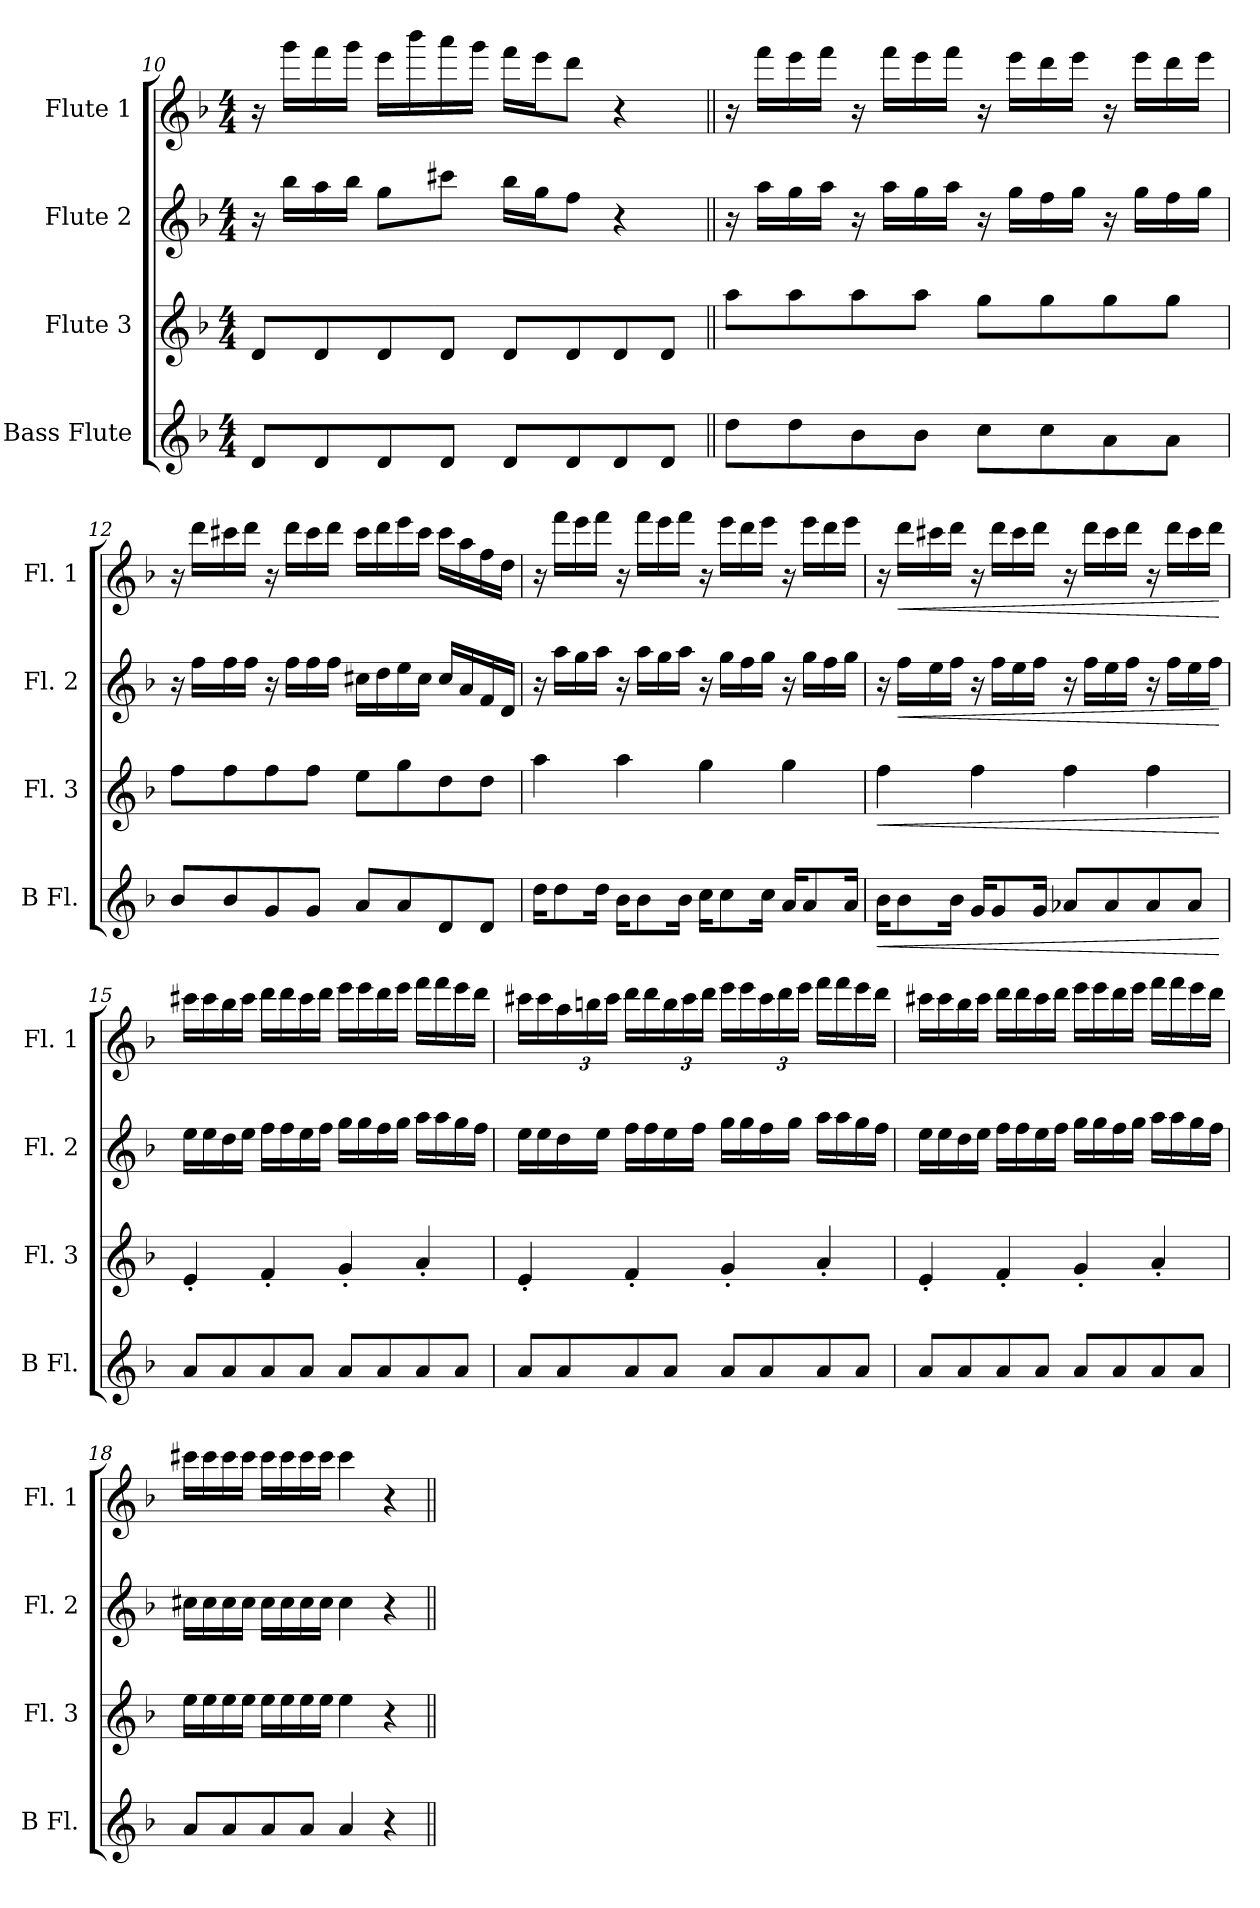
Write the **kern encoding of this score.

**kern	**dynam	**kern	**dynam	**kern	**dynam	**kern	**dynam
*part4	*part4	*part3	*part3	*part2	*part2	*part1	*part1
*staff4	*staff4	*staff3	*staff3	*staff2	*staff2	*staff1	*staff1
*I"Bass Flute	*	*I"Flute 3	*	*I"Flute 2	*	*I"Flute 1	*
*I'B Fl.	*	*I'Fl. 3	*	*I'Fl. 2	*	*I'Fl. 1	*
*clefG2	*	*clefG2	*	*clefG2	*	*clefG2	*
*ITrd7c12	*	*	*	*	*	*	*
*k[b-]	*	*k[b-]	*	*k[b-]	*	*k[b-]	*
*M4/4	*	*M4/4	*	*M4/4	*	*M4/4	*
=10	=10	=10	=10	=10	=10	=10	=10
8D/L	.	8d/L	.	16r	.	16r	.
.	.	.	.	16bb-\LL	.	16ggg\LL	.
8D/	.	8d/	.	16aa\	.	16fff\	.
.	.	.	.	16bb-\JJ	.	16ggg\JJ	.
8D/	.	8d/	.	8gg\L	.	16eee\LL	.
.	.	.	.	.	.	16bbb-\	.
8D/J	.	8d/J	.	8ccc#X\J	.	16aaa\	.
.	.	.	.	.	.	16ggg\JJ	.
8D/L	.	8d/L	.	16bb-\LL	.	16fff\LL	.
.	.	.	.	16gg\J	.	16eee\J	.
8D/	.	8d/	.	8ff\J	.	8ddd\J	.
8D/	.	8d/	.	4r	.	4r	.
8D/J	.	8d/J	.	.	.	.	.
!!LO:PB:g=z
=11||	=11||	=11||	=11||	=11||	=11||	=11||	=11||
8d\L	.	8aa\L	.	16r	.	16r	.
.	.	.	.	16aa\LL	.	16fff\LL	.
8d\	.	8aa\	.	16gg\	.	16eee\	.
.	.	.	.	16aa\JJ	.	16fff\JJ	.
8B-\	.	8aa\	.	16r	.	16r	.
.	.	.	.	16aa\LL	.	16fff\LL	.
8B-\J	.	8aa\J	.	16gg\	.	16eee\	.
.	.	.	.	16aa\JJ	.	16fff\JJ	.
8c\L	.	8gg\L	.	16r	.	16r	.
.	.	.	.	16gg\LL	.	16eee\LL	.
8c\	.	8gg\	.	16ff\	.	16ddd\	.
.	.	.	.	16gg\JJ	.	16eee\JJ	.
8A\	.	8gg\	.	16r	.	16r	.
.	.	.	.	16gg\LL	.	16eee\LL	.
8A\J	.	8gg\J	.	16ff\	.	16ddd\	.
.	.	.	.	16gg\JJ	.	16eee\JJ	.
=12	=12	=12	=12	=12	=12	=12	=12
8B-/L	.	8ff\L	.	16r	.	16r	.
.	.	.	.	16ff\LL	.	16ddd\LL	.
8B-/	.	8ff\	.	16ff\	.	16ccc#X\	.
.	.	.	.	16ff\JJ	.	16ddd\JJ	.
8G/	.	8ff\	.	16r	.	16r	.
.	.	.	.	16ff\LL	.	16ddd\LL	.
8G/J	.	8ff\J	.	16ff\	.	16ccc#\	.
.	.	.	.	16ff\JJ	.	16ddd\JJ	.
8A/L	.	8ee\L	.	16cc#X\LL	.	16ccc#\LL	.
.	.	.	.	16dd\	.	16ddd\	.
8A/	.	8gg\	.	16ee\	.	16eee\	.
.	.	.	.	16cc#\JJ	.	16ccc#\JJ	.
8D/	.	8dd\	.	16cc#/LL	.	16ccc#\LL	.
.	.	.	.	16a/	.	16aa\	.
8D/J	.	8dd\J	.	16f/	.	16ff\	.
.	.	.	.	16d/JJ	.	16dd\JJ	.
!!LO:LB:g=z
=13	=13	=13	=13	=13	=13	=13	=13
16d\KL	.	4aa\	.	16r	.	16r	.
8d\	.	.	.	16aa\LL	.	16fff\LL	.
.	.	.	.	16gg\	.	16eee\	.
16d\Jk	.	.	.	16aa\JJ	.	16fff\JJ	.
16B-\KL	.	4aa\	.	16r	.	16r	.
8B-\	.	.	.	16aa\LL	.	16fff\LL	.
.	.	.	.	16gg\	.	16eee\	.
16B-\Jk	.	.	.	16aa\JJ	.	16fff\JJ	.
16c\KL	.	4gg\	.	16r	.	16r	.
8c\	.	.	.	16gg\LL	.	16eee\LL	.
.	.	.	.	16ff\	.	16ddd\	.
16c\Jk	.	.	.	16gg\JJ	.	16eee\JJ	.
16A/KL	.	4gg\	.	16r	.	16r	.
8A/	.	.	.	16gg\LL	.	16eee\LL	.
.	.	.	.	16ff\	.	16ddd\	.
16A/Jk	.	.	.	16gg\JJ	.	16eee\JJ	.
=14	=14	=14	=14	=14	=14	=14	=14
!	!LO:HP:b	!	!LO:HP:b	!	!	!	!
16B-\KL	<	4ff\	<	16r	.	16r	.
!	!	!	!	!	!LO:HP:b	!	!LO:HP:b
8B-\	.	.	.	16ff\LL	<	16ddd\LL	<
.	.	.	.	16ee\	.	16ccc#X\	.
16B-\Jk	.	.	.	16ff\JJ	.	16ddd\JJ	.
16G/KL	.	4ff\	.	16r	.	16r	.
8G/	.	.	.	16ff\LL	.	16ddd\LL	.
.	.	.	.	16ee\	.	16ccc#\	.
16G/Jk	.	.	.	16ff\JJ	.	16ddd\JJ	.
8A-X/L	.	4ff\	.	16r	.	16r	.
.	.	.	.	16ff\LL	.	16ddd\LL	.
8A-/	.	.	.	16ee\	.	16ccc#\	.
.	.	.	.	16ff\JJ	.	16ddd\JJ	.
8A-/	.	4ff\	.	16r	.	16r	.
.	.	.	.	16ff\LL	.	16ddd\LL	.
8A-/J	.	.	.	16ee\	.	16ccc#\	.
.	.	.	.	16ff\JJ	.	16ddd\JJ	.
.	[	.	[	.	[	.	[
!!LO:LB:g=z
=15	=15	=15	=15	=15	=15	=15	=15
8A/L	.	4e'/	.	16ee\LL	.	16ccc#X\LL	.
.	.	.	.	16ee\	.	16ccc#\	.
8A/	.	.	.	16dd\	.	16bb-\	.
.	.	.	.	16ee\JJ	.	16ccc#\JJ	.
8A/	.	4f'/	.	16ff\LL	.	16ddd\LL	.
.	.	.	.	16ff\	.	16ddd\	.
8A/J	.	.	.	16ee\	.	16ccc#\	.
.	.	.	.	16ff\JJ	.	16ddd\JJ	.
8A/L	.	4g'/	.	16gg\LL	.	16eee\LL	.
.	.	.	.	16gg\	.	16eee\	.
8A/	.	.	.	16ff\	.	16ddd\	.
.	.	.	.	16gg\JJ	.	16eee\JJ	.
8A/	.	4a'/	.	16aa\LL	.	16fff\LL	.
.	.	.	.	16aa\	.	16fff\	.
8A/J	.	.	.	16gg\	.	16eee\	.
.	.	.	.	16ff\JJ	.	16ddd\JJ	.
!!LO:PB:g=z
=16	=16	=16	=16	=16	=16	=16	=16
8A/L	.	4e'/	.	16ee\LL	.	16ccc#X\LL	.
.	.	.	.	16ee\	.	16ccc#\	.
*	*	*	*	*	*	*Xbrackettup	*
8A/	.	.	.	16dd\	.	24aa\	.
.	.	.	.	.	.	24bbn\	.
.	.	.	.	16ee\JJ	.	.	.
.	.	.	.	.	.	24ccc#\JJ	.
8A/	.	4f'/	.	16ff\LL	.	16ddd\LL	.
.	.	.	.	16ff\	.	16ddd\	.
8A/J	.	.	.	16ee\	.	24bb\	.
.	.	.	.	.	.	24ccc#\	.
.	.	.	.	16ff\JJ	.	.	.
.	.	.	.	.	.	24ddd\JJ	.
8A/L	.	4g'/	.	16gg\LL	.	16eee\LL	.
.	.	.	.	16gg\	.	16eee\	.
8A/	.	.	.	16ff\	.	24ccc#\	.
.	.	.	.	.	.	24ddd\	.
.	.	.	.	16gg\JJ	.	.	.
.	.	.	.	.	.	24eee\JJ	.
8A/	.	4a'/	.	16aa\LL	.	16fff\LL	.
.	.	.	.	16aa\	.	16fff\	.
8A/J	.	.	.	16gg\	.	16eee\	.
.	.	.	.	16ff\JJ	.	16ddd\JJ	.
!!LO:LB:g=z
=17	=17	=17	=17	=17	=17	=17	=17
8A/L	.	4e'/	.	16ee\LL	.	16ccc#X\LL	.
.	.	.	.	16ee\	.	16ccc#\	.
8A/	.	.	.	16dd\	.	16bb-\	.
.	.	.	.	16ee\JJ	.	16ccc#\JJ	.
8A/	.	4f'/	.	16ff\LL	.	16ddd\LL	.
.	.	.	.	16ff\	.	16ddd\	.
8A/J	.	.	.	16ee\	.	16ccc#\	.
.	.	.	.	16ff\JJ	.	16ddd\JJ	.
8A/L	.	4g'/	.	16gg\LL	.	16eee\LL	.
.	.	.	.	16gg\	.	16eee\	.
8A/	.	.	.	16ff\	.	16ddd\	.
.	.	.	.	16gg\JJ	.	16eee\JJ	.
8A/	.	4a'/	.	16aa\LL	.	16fff\LL	.
.	.	.	.	16aa\	.	16fff\	.
8A/J	.	.	.	16gg\	.	16eee\	.
.	.	.	.	16ff\JJ	.	16ddd\JJ	.
=18	=18	=18	=18	=18	=18	=18	=18
8A/L	.	16ee\LL	.	16cc#X\LL	.	16ccc#X\LL	.
.	.	16ee\	.	16cc#\	.	16ccc#\	.
8A/	.	16ee\	.	16cc#\	.	16ccc#\	.
.	.	16ee\JJ	.	16cc#\JJ	.	16ccc#\JJ	.
8A/	.	16ee\LL	.	16cc#\LL	.	16ccc#\LL	.
.	.	16ee\	.	16cc#\	.	16ccc#\	.
8A/J	.	16ee\	.	16cc#\	.	16ccc#\	.
.	.	16ee\JJ	.	16cc#\JJ	.	16ccc#\JJ	.
4A/	.	4ee\	.	4cc#\	.	4ccc#\	.
4r	.	4r	.	4r	.	4r	.
=||	=||	=||	=||	=||	=||	=||	=||
*-	*-	*-	*-	*-	*-	*-	*-
